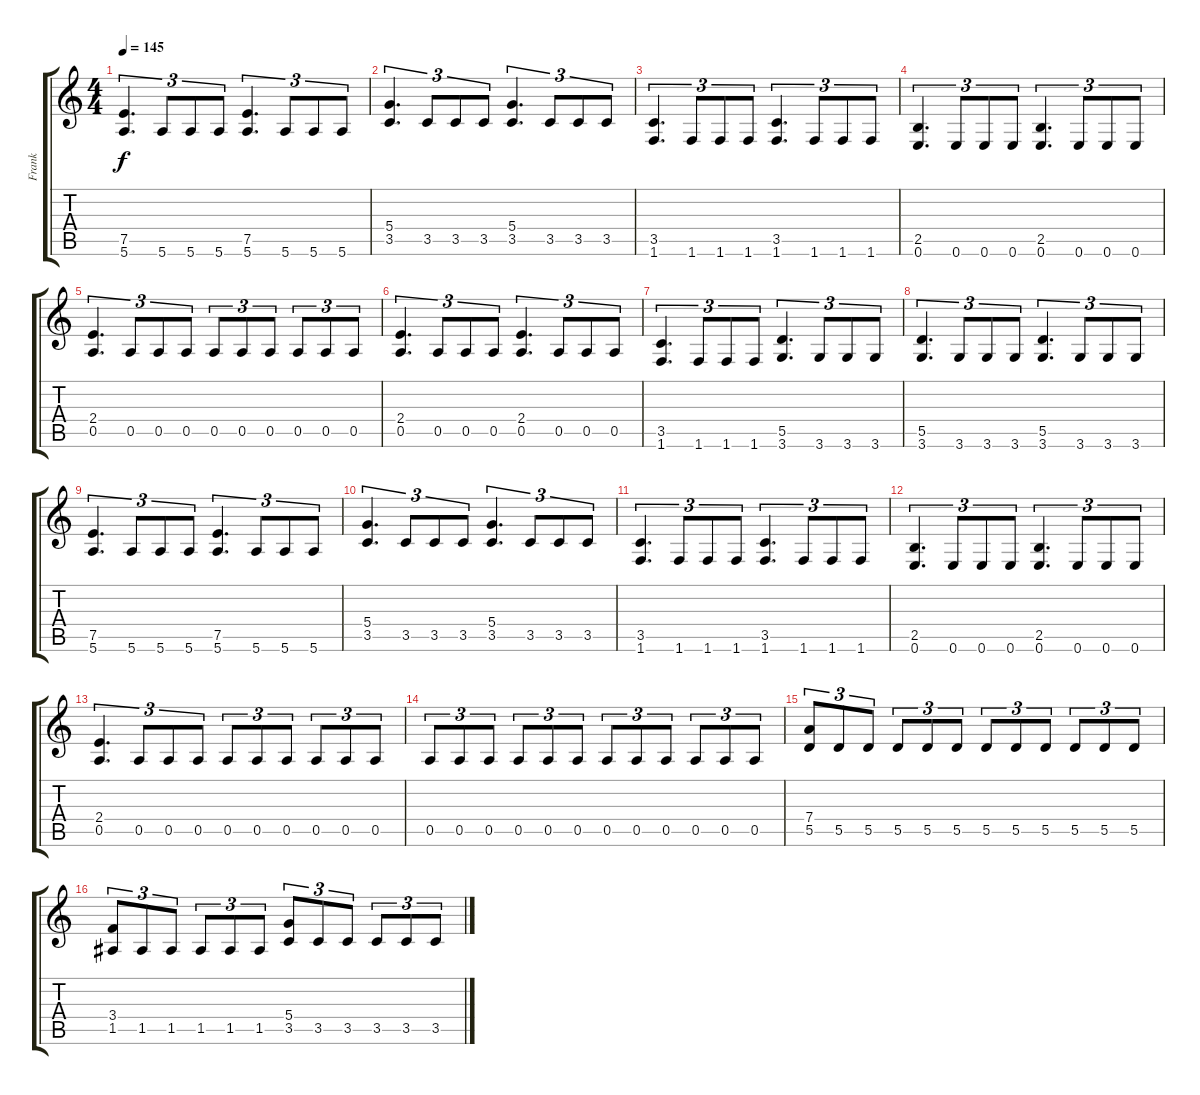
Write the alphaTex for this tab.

\track ("Frank" "Frank") {instrument distortionguitar}
\staff {score tabs}
\tuning (E4 B3 G3 D3 A2 E2) {hide}
\ts (4 4)
\tempo 145
\clef g2
\ks c
(7.5 5.6).4{d tu (3 2) dy f} 5.6.8{tu (3 2)} 5.6.8{tu (3 2)} 5.6.8{tu (3 2)} (7.5 5.6).4{d tu (3 2)} 5.6.8{tu (3 2)} 5.6.8{tu (3 2)} 5.6.8{tu (3 2)} |
(5.4 3.5).4{d tu (3 2)} 3.5.8{tu (3 2)} 3.5.8{tu (3 2)} 3.5.8{tu (3 2)} (5.4 3.5).4{d tu (3 2)} 3.5.8{tu (3 2)} 3.5.8{tu (3 2)} 3.5.8{tu (3 2)} |
(3.5 1.6).4{d tu (3 2)} 1.6.8{tu (3 2)} 1.6.8{tu (3 2)} 1.6.8{tu (3 2)} (3.5 1.6).4{d tu (3 2)} 1.6.8{tu (3 2)} 1.6.8{tu (3 2)} 1.6.8{tu (3 2)} |
(2.5 0.6).4{d tu (3 2)} 0.6.8{tu (3 2)} 0.6.8{tu (3 2)} 0.6.8{tu (3 2)} (2.5 0.6).4{d tu (3 2)} 0.6.8{tu (3 2)} 0.6.8{tu (3 2)} 0.6.8{tu (3 2)} |
(2.4 0.5).4{d tu (3 2)} 0.5.8{tu (3 2)} 0.5.8{tu (3 2)} 0.5.8{tu (3 2)} 0.5.8{tu (3 2)} 0.5.8{tu (3 2)} 0.5.8{tu (3 2)} 0.5.8{tu (3 2)} 0.5.8{tu (3 2)} 0.5.8{tu (3 2)} |
(2.4 0.5).4{d tu (3 2)} 0.5.8{tu (3 2)} 0.5.8{tu (3 2)} 0.5.8{tu (3 2)} (2.4 0.5).4{d tu (3 2)} 0.5.8{tu (3 2)} 0.5.8{tu (3 2)} 0.5.8{tu (3 2)} |
(3.5 1.6).4{d tu (3 2)} 1.6.8{tu (3 2)} 1.6.8{tu (3 2)} 1.6.8{tu (3 2)} (5.5 3.6).4{d tu (3 2)} 3.6.8{tu (3 2)} 3.6.8{tu (3 2)} 3.6.8{tu (3 2)} |
(5.5 3.6).4{d tu (3 2)} 3.6.8{tu (3 2)} 3.6.8{tu (3 2)} 3.6.8{tu (3 2)} (5.5 3.6).4{d tu (3 2)} 3.6.8{tu (3 2)} 3.6.8{tu (3 2)} 3.6.8{tu (3 2)} |
(7.5 5.6).4{d tu (3 2)} 5.6.8{tu (3 2)} 5.6.8{tu (3 2)} 5.6.8{tu (3 2)} (7.5 5.6).4{d tu (3 2)} 5.6.8{tu (3 2)} 5.6.8{tu (3 2)} 5.6.8{tu (3 2)} |
(5.4 3.5).4{d tu (3 2)} 3.5.8{tu (3 2)} 3.5.8{tu (3 2)} 3.5.8{tu (3 2)} (5.4 3.5).4{d tu (3 2)} 3.5.8{tu (3 2)} 3.5.8{tu (3 2)} 3.5.8{tu (3 2)} |
(3.5 1.6).4{d tu (3 2)} 1.6.8{tu (3 2)} 1.6.8{tu (3 2)} 1.6.8{tu (3 2)} (3.5 1.6).4{d tu (3 2)} 1.6.8{tu (3 2)} 1.6.8{tu (3 2)} 1.6.8{tu (3 2)} |
(2.5 0.6).4{d tu (3 2)} 0.6.8{tu (3 2)} 0.6.8{tu (3 2)} 0.6.8{tu (3 2)} (2.5 0.6).4{d tu (3 2)} 0.6.8{tu (3 2)} 0.6.8{tu (3 2)} 0.6.8{tu (3 2)} |
(2.4 0.5).4{d tu (3 2)} 0.5.8{tu (3 2)} 0.5.8{tu (3 2)} 0.5.8{tu (3 2)} 0.5.8{tu (3 2)} 0.5.8{tu (3 2)} 0.5.8{tu (3 2)} 0.5.8{tu (3 2)} 0.5.8{tu (3 2)} 0.5.8{tu (3 2)} |
0.5.8{tu (3 2)} 0.5.8{tu (3 2)} 0.5.8{tu (3 2)} 0.5.8{tu (3 2)} 0.5.8{tu (3 2)} 0.5.8{tu (3 2)} 0.5.8{tu (3 2)} 0.5.8{tu (3 2)} 0.5.8{tu (3 2)} 0.5.8{tu (3 2)} 0.5.8{tu (3 2)} 0.5.8{tu (3 2)} |
(7.4 5.5).8{tu (3 2)} 5.5.8{tu (3 2)} 5.5.8{tu (3 2)} 5.5.8{tu (3 2)} 5.5.8{tu (3 2)} 5.5.8{tu (3 2)} 5.5.8{tu (3 2)} 5.5.8{tu (3 2)} 5.5.8{tu (3 2)} 5.5.8{tu (3 2)} 5.5.8{tu (3 2)} 5.5.8{tu (3 2)} |
(3.4 1.5).8{tu (3 2)} 1.5.8{tu (3 2)} 1.5.8{tu (3 2)} 1.5.8{tu (3 2)} 1.5.8{tu (3 2)} 1.5.8{tu (3 2)} (5.4 3.5).8{tu (3 2)} 3.5.8{tu (3 2)} 3.5.8{tu (3 2)} 3.5.8{tu (3 2)} 3.5.8{tu (3 2)} 3.5.8{tu (3 2)}
